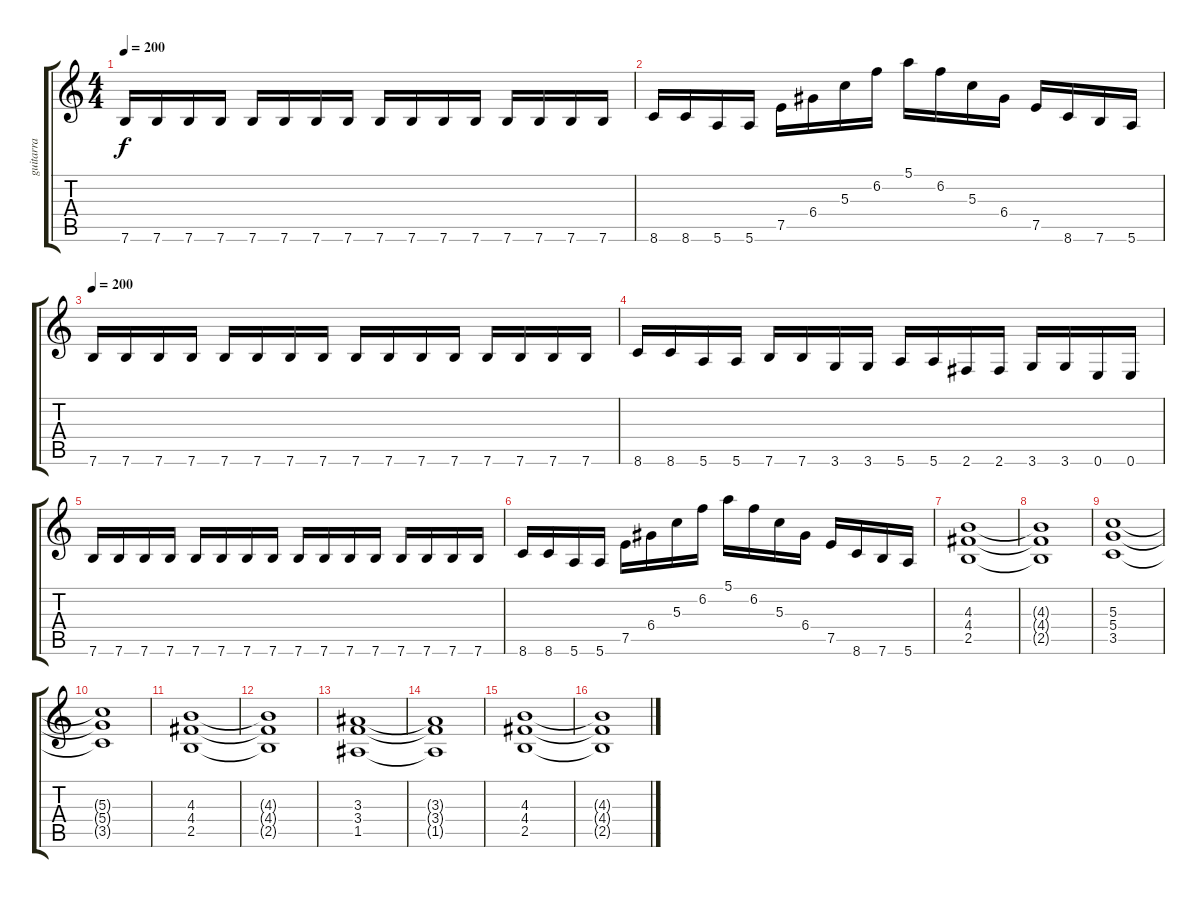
\track ("guitarra" "guitarra") {instrument distortionguitar}
\staff {score tabs}
\tuning (E4 B3 G3 D3 A2 E2) {hide}
\ts (4 4)
\tempo 200
\clef g2
\ks c
7.6.16{dy f} 7.6.16 7.6.16 7.6.16 7.6.16 7.6.16 7.6.16 7.6.16 7.6.16 7.6.16 7.6.16 7.6.16 7.6.16 7.6.16 7.6.16 7.6.16 |
8.6.16 8.6.16 5.6.16 5.6.16 7.5.16 6.4.16 5.3.16 6.2.16 5.1.16 6.2.16 5.3.16 6.4.16 7.5.16 8.6.16 7.6.16 5.6.16 |
\tempo 200
7.6.16{balance 16} 7.6.16 7.6.16 7.6.16 7.6.16 7.6.16 7.6.16 7.6.16 7.6.16 7.6.16 7.6.16 7.6.16 7.6.16 7.6.16 7.6.16 7.6.16 |
8.6.16 8.6.16 5.6.16 5.6.16 7.6.16 7.6.16 3.6.16 3.6.16 5.6.16 5.6.16 2.6.16 2.6.16 3.6.16 3.6.16 0.6.16 0.6.16 |
7.6.16 7.6.16 7.6.16 7.6.16 7.6.16 7.6.16 7.6.16 7.6.16 7.6.16 7.6.16 7.6.16 7.6.16 7.6.16 7.6.16 7.6.16 7.6.16 |
8.6.16 8.6.16 5.6.16 5.6.16 7.5.16 6.4.16 5.3.16 6.2.16 5.1.16 6.2.16 5.3.16 6.4.16 7.5.16 8.6.16 7.6.16 5.6.16 |
(4.3 4.4 2.5).1 |
(4.3{t} 4.4{t} 2.5{t}).1 |
(5.3 5.4 3.5).1 |
(5.3{t} 5.4{t} 3.5{t}).1 |
(4.3 4.4 2.5).1 |
(4.3{t} 4.4{t} 2.5{t}).1 |
(3.3 3.4 1.5).1 |
(3.3{t} 3.4{t} 1.5{t}).1 |
(4.3 4.4 2.5).1 |
(4.3{t} 4.4{t} 2.5{t}).1
